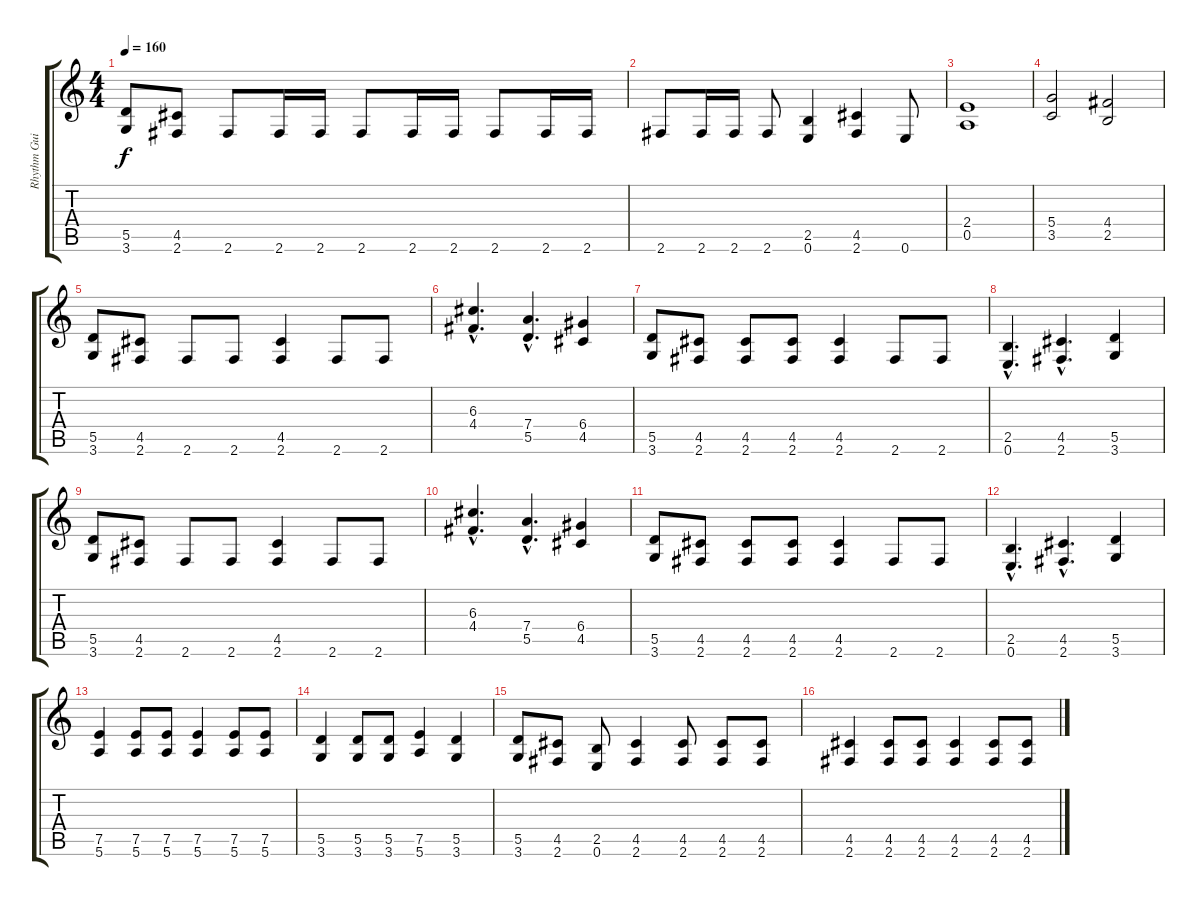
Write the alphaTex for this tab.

\track ("Rhythm Guitar" "Rhythm Gui") {instrument distortionguitar}
\staff {score tabs}
\tuning (E4 B3 G3 D3 A2 E2) {hide}
\ts (4 4)
\tempo 160
\clef g2
\ks c
(5.5 3.6).8{dy f} (4.5 2.6).8 2.6.8 2.6.16 2.6.16 2.6.8 2.6.16 2.6.16 2.6.8 2.6.16 2.6.16 |
2.6.8 2.6.16 2.6.16 2.6.8 (2.5 0.6).4 (4.5 2.6).4 0.6.8 |
(2.4 0.5).1 |
(5.4 3.5).2 (4.4 2.5).2 |
(5.5 3.6).8 (4.5 2.6).8 2.6.8 2.6.8 (4.5 2.6).4 2.6.8 2.6.8 |
(6.3{hac} 4.4{hac}).4{d} (7.4{hac} 5.5{hac}).4{d} (6.4 4.5).4 |
(5.5 3.6).8 (4.5 2.6).8 (4.5 2.6).8 (4.5 2.6).8 (4.5 2.6).4 2.6.8 2.6.8 |
(2.5{hac} 0.6{hac}).4{d} (4.5{hac} 2.6{hac}).4{d} (5.5 3.6).4 |
(5.5 3.6).8 (4.5 2.6).8 2.6.8 2.6.8 (4.5 2.6).4 2.6.8 2.6.8 |
(6.3{hac} 4.4{hac}).4{d} (7.4{hac} 5.5{hac}).4{d} (6.4 4.5).4 |
(5.5 3.6).8 (4.5 2.6).8 (4.5 2.6).8 (4.5 2.6).8 (4.5 2.6).4 2.6.8 2.6.8 |
(2.5{hac} 0.6{hac}).4{d} (4.5{hac} 2.6{hac}).4{d} (5.5 3.6).4 |
(7.5 5.6).4 (7.5 5.6).8 (7.5 5.6).8 (7.5 5.6).4 (7.5 5.6).8 (7.5 5.6).8 |
(5.5 3.6).4 (5.5 3.6).8 (5.5 3.6).8 (7.5 5.6).4 (5.5 3.6).4 |
(5.5 3.6).8 (4.5 2.6).8 (2.5 0.6).8 (4.5 2.6).4 (4.5 2.6).8 (4.5 2.6).8 (4.5 2.6).8 |
(4.5 2.6).4 (4.5 2.6).8 (4.5 2.6).8 (4.5 2.6).4 (4.5 2.6).8 (4.5 2.6).8
